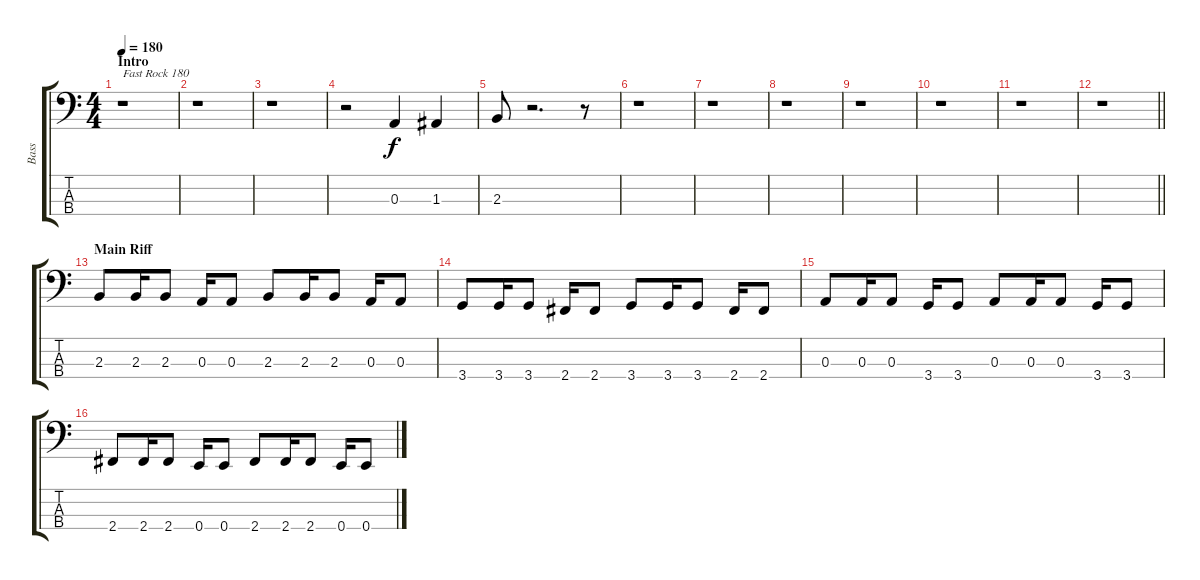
\track ("Bass" "Bass") {instrument electricbasspick}
\staff {score tabs}
\tuning (G2 D2 A1 E1) {hide}
\ts (4 4)
\section ("" "Intro")
\tempo 180
\clef f4
\ks c
r.1{txt "Fast Rock 180" dy f instrument electricbasspick} |
r.1 |
r.1 |
r.2 0.3.4 1.3.4 |
2.3.8 r.2{d} r.8 |
r.1 |
r.1 |
r.1 |
r.1 |
r.1 |
r.1 |
\barLineRight lightlight
r.1 |
\section ("" "Main Riff")
2.3.8 2.3.16 2.3.8 0.3.16 0.3.8 2.3.8 2.3.16 2.3.8 0.3.16 0.3.8 |
3.4.8 3.4.16 3.4.8 2.4.16 2.4.8 3.4.8 3.4.16 3.4.8 2.4.16 2.4.8 |
0.3.8 0.3.16 0.3.8 3.4.16 3.4.8 0.3.8 0.3.16 0.3.8 3.4.16 3.4.8 |
2.4.8 2.4.16 2.4.8 0.4.16 0.4.8 2.4.8 2.4.16 2.4.8 0.4.16 0.4.8
